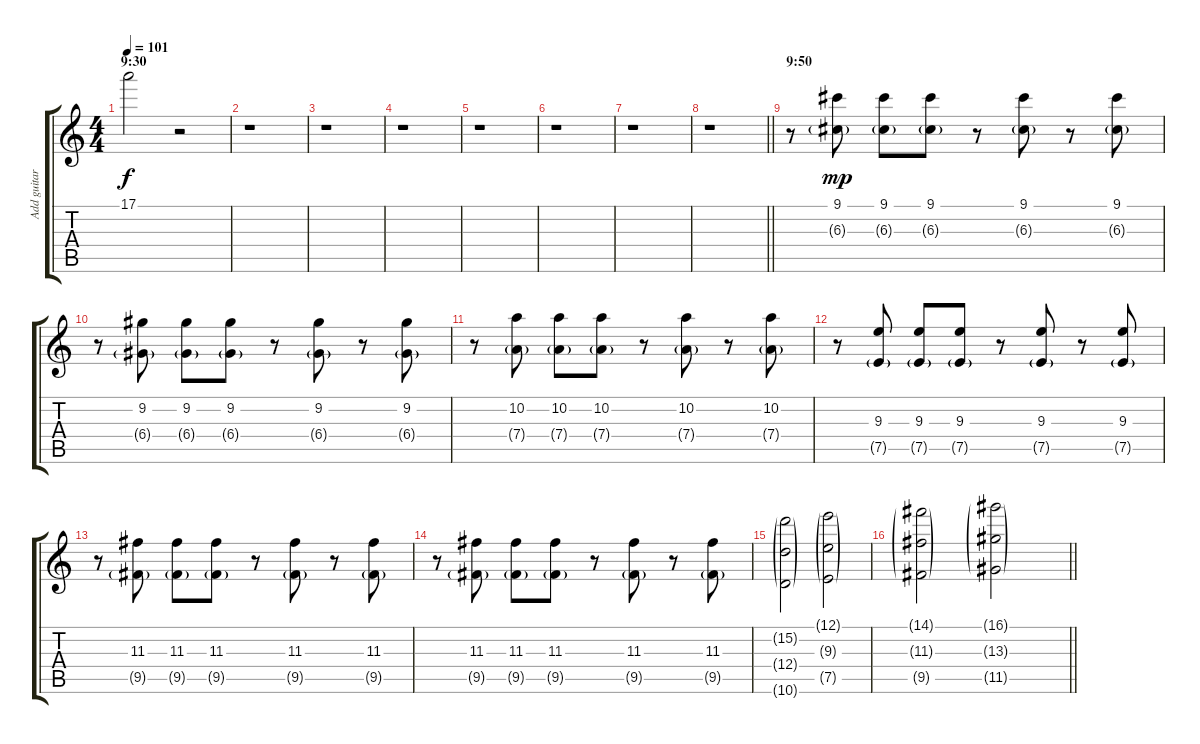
\track ("Add guitar 1" "Add guitar") {instrument overdrivenguitar}
\staff {score tabs}
\tuning (E4 B3 G3 D3 A2 E2) {hide}
\ts (4 4)
\section ("" "9:30")
\tempo 101
\clef g2
\ks c
17.1.2{dy f} r.2 |
r.1 |
r.1 |
r.1 |
r.1 |
r.1 |
r.1 |
\barLineRight lightlight
r.1 |
\section ("" "9:50")
r.8{volume 11 balance 16 instrument choiraahs} (9.1 6.3{g}).8{dy mp} (9.1 6.3{g}).8 (9.1 6.3{g}).8 r.8 (9.1 6.3{g}).8 r.8 (9.1 6.3{g}).8 |
r.8 (9.2 6.4{g}).8 (9.2 6.4{g}).8 (9.2 6.4{g}).8 r.8 (9.2 6.4{g}).8 r.8 (9.2 6.4{g}).8 |
r.8 (10.2 7.4{g}).8 (10.2 7.4{g}).8 (10.2 7.4{g}).8 r.8 (10.2 7.4{g}).8 r.8 (10.2 7.4{g}).8 |
r.8 (9.3 7.5{g}).8 (9.3 7.5{g}).8 (9.3 7.5{g}).8 r.8 (9.3 7.5{g}).8 r.8 (9.3 7.5{g}).8 |
r.8 (11.3 9.5{g}).8 (11.3 9.5{g}).8 (11.3 9.5{g}).8 r.8 (11.3 9.5{g}).8 r.8 (11.3 9.5{g}).8 |
r.8 (11.3 9.5{g}).8 (11.3 9.5{g}).8 (11.3 9.5{g}).8 r.8 (11.3 9.5{g}).8 r.8 (11.3 9.5{g}).8 |
(15.2{g} 12.4{g} 10.6{g}).2 (12.1{g} 9.3{g} 7.5{g}).2 |
\barLineRight lightlight
(14.1{g} 11.3{g} 9.5{g}).2 (16.1{g} 13.3{g} 11.5{g}).2
